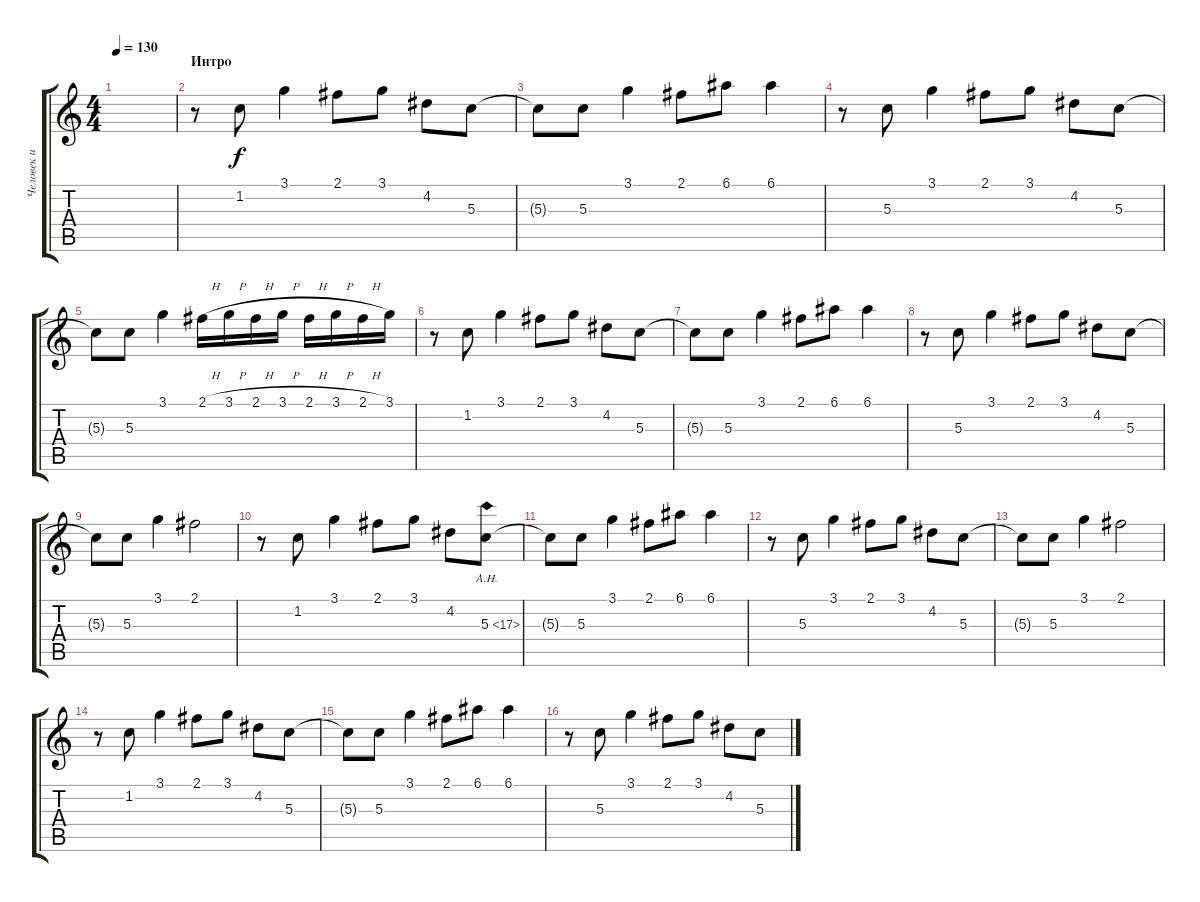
\track ("Человек и Пароход" "Человек и ") {instrument distortionguitar}
\staff {score tabs}
\tuning (E4 B3 G3 D3 A2 D2) {hide}
\ts (4 4)
\tempo 130
\clef g2
\ks c
|
\section ("" "Интро")
r.8 1.2.8 3.1.4 2.1.8 3.1.8 4.2.8 5.3.8 |
5.3{t}.8 5.3.8 3.1.4 2.1.8 6.1.8 6.1.4 |
r.8 5.3.8 3.1.4 2.1.8 3.1.8 4.2.8 5.3.8 |
5.3{t}.8 5.3.8 3.1.4 2.1{h}.16 3.1{h}.16 2.1{h}.16 3.1{h}.16 2.1{h}.16 3.1{h}.16 2.1{h}.16 3.1.16 |
r.8 1.2.8 3.1.4 2.1.8 3.1.8 4.2.8 5.3.8 |
5.3{t}.8 5.3.8 3.1.4 2.1.8 6.1.8 6.1.4 |
r.8 5.3.8 3.1.4 2.1.8 3.1.8 4.2.8 5.3.8 |
5.3{t}.8 5.3.8 3.1.4 2.1.2 |
r.8 1.2.8 3.1.4 2.1.8 3.1.8 4.2.8 5.3{ah 12}.8 |
5.3{t}.8 5.3.8 3.1.4 2.1.8 6.1.8 6.1.4 |
r.8 5.3.8 3.1.4 2.1.8 3.1.8 4.2.8 5.3.8 |
5.3{t}.8 5.3.8 3.1.4 2.1.2 |
r.8 1.2.8 3.1.4 2.1.8 3.1.8 4.2.8 5.3.8 |
5.3{t}.8 5.3.8 3.1.4 2.1.8 6.1.8 6.1.4 |
r.8 5.3.8 3.1.4 2.1.8 3.1.8 4.2.8 5.3.8
